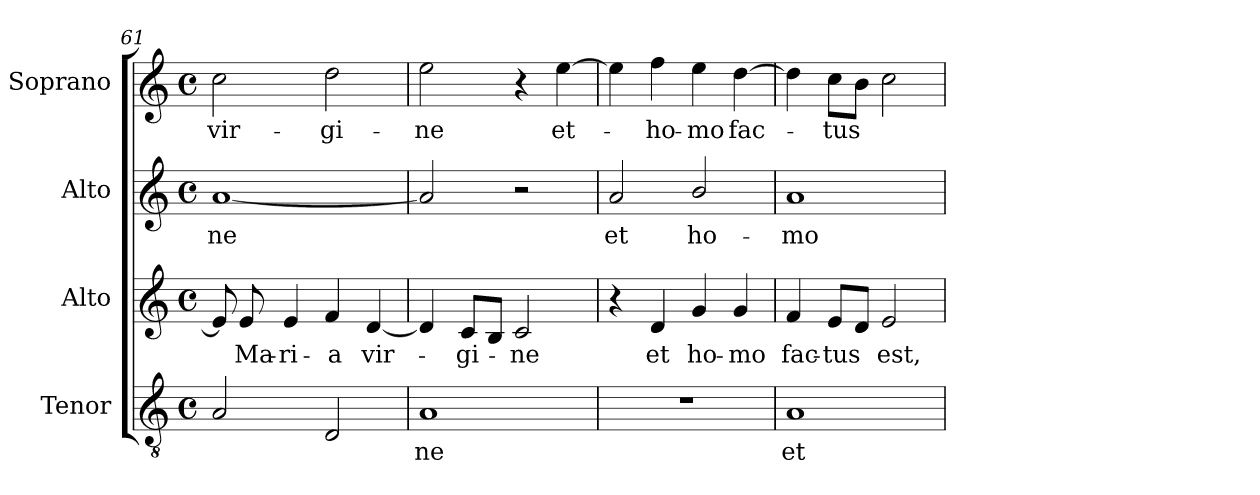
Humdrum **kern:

**kern	**text	**kern	**text	**kern	**text	**kern	**text
*part4	*part4	*part3	*part3	*part2	*part2	*part1	*part1
*staff4	*staff4	*staff3	*staff3	*staff2	*staff2	*staff1	*staff1
*I"Tenor	*	*I"Alto	*	*I"Alto	*	*I"Soprano	*
*I'T.	*	*I'A.	*	*I'A.	*	*I'S.	*
*clefGv2	*	*clefG2	*	*clefG2	*	*clefG2	*
*ITrd7c12	*	*	*	*	*	*	*
*k[]	*	*k[]	*	*k[]	*	*k[]	*
*C:	*	*C:	*	*C:	*	*C:	*
*M4/4	*	*M4/4	*	*M4/4	*	*M4/4	*
*met(c)	*	*met(c)	*	*met(c)	*	*met(c)	*
=61	=61	=61	=61	=61	=61	=61	=61
!	!	!	!	!	!LO:LY:b:color=#000000	!	!
!	!	!	!	!	!	!	!LO:LY:b:color=#000000
2AAi/	.	8ei/]	.	[1ai	-ne	2cci\	vir-
!	!	!	!LO:LY:b:color=#000000	!	!	!	!
.	.	8ei/	Ma-	.	.	.	.
!	!	!	!LO:LY:b:color=#000000	!	!	!	!
.	.	4ei/	-ri-	.	.	.	.
!	!	!	!LO:LY:b:color=#000000	!	!	!	!
!	!	!	!	!	!	!	!LO:LY:b:color=#000000
2DDi/	.	4fi/	-a	.	.	2ddi\	-gi-
!	!	!	!LO:LY:b:color=#000000	!	!	!	!
.	.	[4di/	vir-	.	.	.	.
=62	=62	=62	=62	=62	=62	=62	=62
!	!LO:LY:b:color=#000000	!	!	!	!	!	!
!	!	!	!	!	!	!	!LO:LY:b:color=#000000
1AAi	-ne	4di/]	.	2ai/]	.	2eei\	-ne
!	!	!	!LO:LY:b:color=#000000	!	!	!	!
.	.	8ci/L	-gi-	.	.	.	.
.	.	8Bi/J	.	.	.	.	.
!	!	!	!LO:LY:b:color=#000000	!	!	!	!
.	.	2ci/	-ne	2r	.	4r	.
!	!	!	!	!	!	!	!LO:LY:b:color=#000000
.	.	.	.	.	.	[4eei\	et-
=63	=63	=63	=63	=63	=63	=63	=63
!	!	!	!	!	!LO:LY:b:color=#000000	!	!
1r	.	4r	.	2ai/	et	4eei\]	.
!	!	!	!LO:LY:b:color=#000000	!	!	!	!
!	!	!	!	!	!	!	!LO:LY:b:color=#000000
.	.	4di/	et	.	.	4ffi\	-ho-
!	!	!	!LO:LY:b:color=#000000	!	!	!	!
!	!	!	!	!	!LO:LY:b:color=#000000	!	!
!	!	!	!	!	!	!	!LO:LY:b:color=#000000
.	.	4gi/	ho-	2bi/	ho-	4eei\	-mo
!	!	!	!LO:LY:b:color=#000000	!	!	!	!
!	!	!	!	!	!	!	!LO:LY:b:color=#000000
.	.	4gi/	-mo	.	.	[4ddi\	fac-
=64	=64	=64	=64	=64	=64	=64	=64
!	!LO:LY:b:color=#000000	!	!	!	!	!	!
!	!	!	!LO:LY:b:color=#000000	!	!	!	!
!	!	!	!	!	!LO:LY:b:color=#000000	!	!
1AAi	et	4fi/	fac-	1ai	-mo	4ddi\]	.
!	!	!	!LO:LY:b:color=#000000	!	!	!	!
!	!	!	!	!	!	!	!LO:LY:b:color=#000000
.	.	8ei/L	-tus	.	.	8cci\L	-tus
.	.	8di/J	.	.	.	8bi\J	.
!	!	!	!LO:LY:b:color=#000000	!	!	!	!
.	.	2ei/	est,	.	.	2cci\	.
=	=	=	=	=	=	=	=
*-	*-	*-	*-	*-	*-	*-	*-
